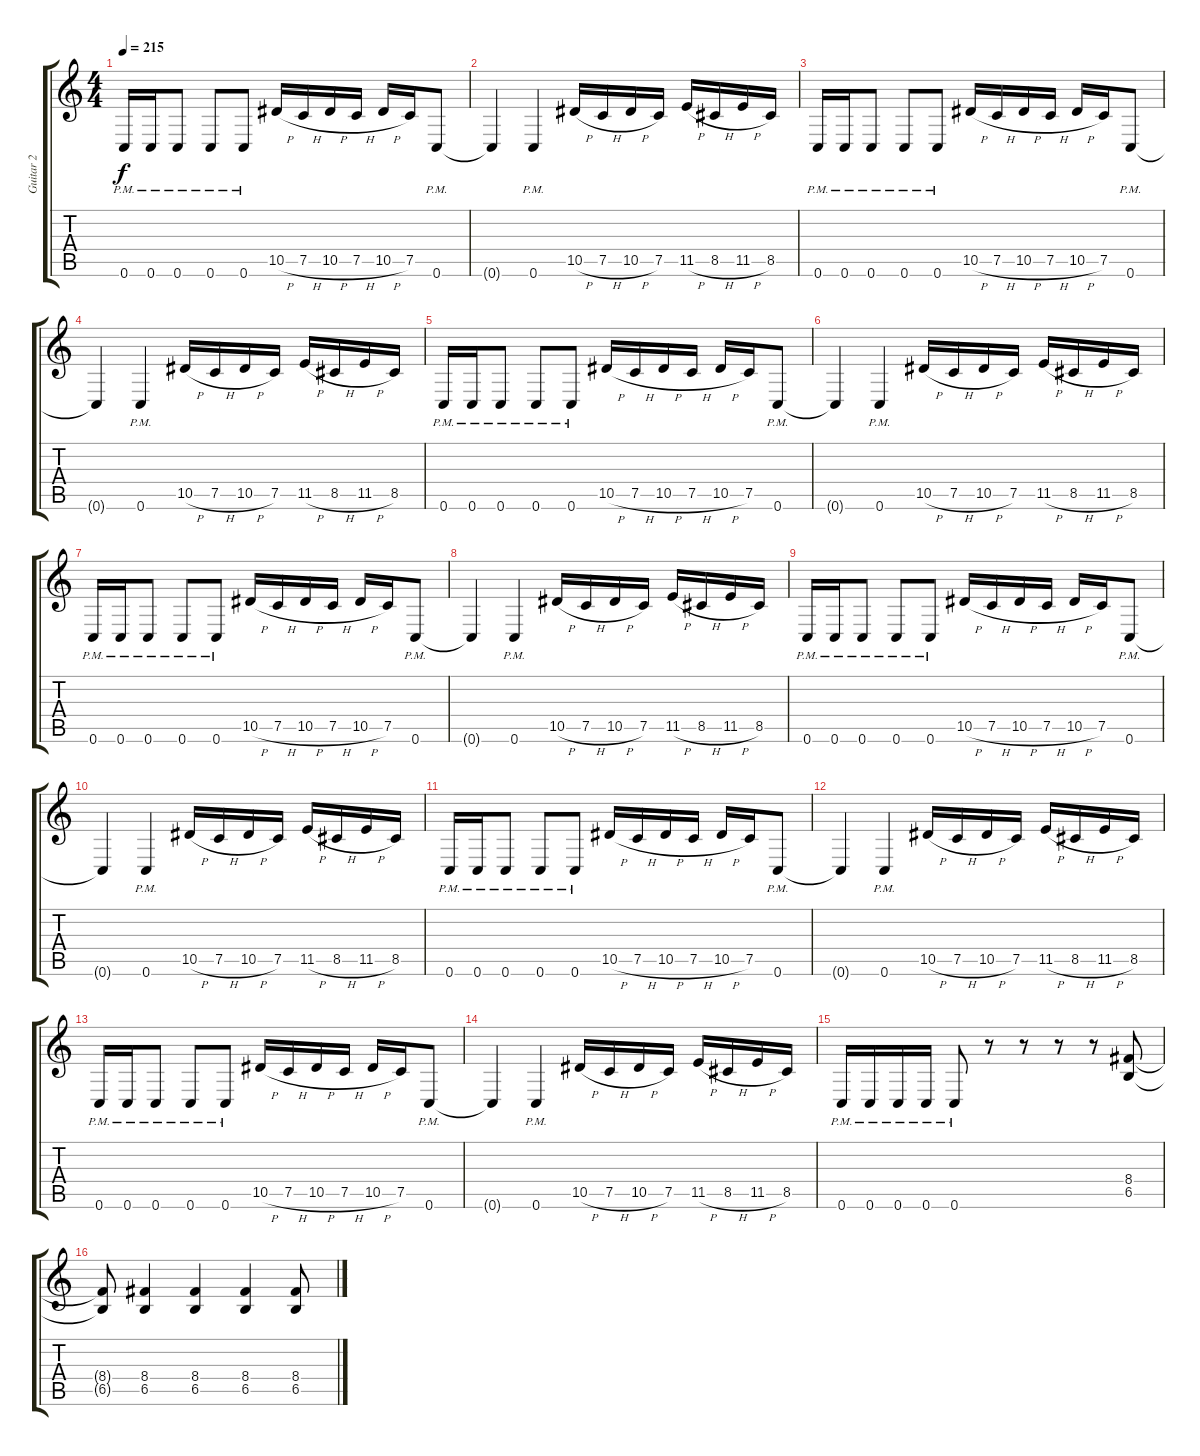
\track ("Guitar 2" "Guitar 2") {instrument distortionguitar}
\staff {score tabs}
\tuning (C4 G3 Eb3 Bb2 F2 C2) {hide}
\ts (4 4)
\tempo 215
\clef g2
\ks c
0.6{pm}.16{dy f} 0.6{pm}.16 0.6{pm}.8 0.6{pm}.8 0.6{pm}.8 10.5{h}.16 7.5{h}.16 10.5{h}.16 7.5{h}.16 10.5{h}.16 7.5.16 0.6{pm}.8 |
0.6{t}.4 0.6{pm}.4 10.5{h}.16 7.5{h}.16 10.5{h}.16 7.5.16 11.5{h}.16 8.5{h}.16 11.5{h}.16 8.5.16 |
0.6{pm}.16 0.6{pm}.16 0.6{pm}.8 0.6{pm}.8 0.6{pm}.8 10.5{h}.16 7.5{h}.16 10.5{h}.16 7.5{h}.16 10.5{h}.16 7.5.16 0.6{pm}.8 |
0.6{t}.4 0.6{pm}.4 10.5{h}.16 7.5{h}.16 10.5{h}.16 7.5.16 11.5{h}.16 8.5{h}.16 11.5{h}.16 8.5.16 |
0.6{pm}.16 0.6{pm}.16 0.6{pm}.8 0.6{pm}.8 0.6{pm}.8 10.5{h}.16 7.5{h}.16 10.5{h}.16 7.5{h}.16 10.5{h}.16 7.5.16 0.6{pm}.8 |
0.6{t}.4 0.6{pm}.4 10.5{h}.16 7.5{h}.16 10.5{h}.16 7.5.16 11.5{h}.16 8.5{h}.16 11.5{h}.16 8.5.16 |
0.6{pm}.16 0.6{pm}.16 0.6{pm}.8 0.6{pm}.8 0.6{pm}.8 10.5{h}.16 7.5{h}.16 10.5{h}.16 7.5{h}.16 10.5{h}.16 7.5.16 0.6{pm}.8 |
0.6{t}.4 0.6{pm}.4 10.5{h}.16 7.5{h}.16 10.5{h}.16 7.5.16 11.5{h}.16 8.5{h}.16 11.5{h}.16 8.5.16 |
0.6{pm}.16 0.6{pm}.16 0.6{pm}.8 0.6{pm}.8 0.6{pm}.8 10.5{h}.16 7.5{h}.16 10.5{h}.16 7.5{h}.16 10.5{h}.16 7.5.16 0.6{pm}.8 |
0.6{t}.4 0.6{pm}.4 10.5{h}.16 7.5{h}.16 10.5{h}.16 7.5.16 11.5{h}.16 8.5{h}.16 11.5{h}.16 8.5.16 |
0.6{pm}.16 0.6{pm}.16 0.6{pm}.8 0.6{pm}.8 0.6{pm}.8 10.5{h}.16 7.5{h}.16 10.5{h}.16 7.5{h}.16 10.5{h}.16 7.5.16 0.6{pm}.8 |
0.6{t}.4 0.6{pm}.4 10.5{h}.16 7.5{h}.16 10.5{h}.16 7.5.16 11.5{h}.16 8.5{h}.16 11.5{h}.16 8.5.16 |
0.6{pm}.16 0.6{pm}.16 0.6{pm}.8 0.6{pm}.8 0.6{pm}.8 10.5{h}.16 7.5{h}.16 10.5{h}.16 7.5{h}.16 10.5{h}.16 7.5.16 0.6{pm}.8 |
0.6{t}.4 0.6{pm}.4 10.5{h}.16 7.5{h}.16 10.5{h}.16 7.5.16 11.5{h}.16 8.5{h}.16 11.5{h}.16 8.5.16 |
0.6{pm}.16 0.6{pm}.16 0.6{pm}.16 0.6{pm}.16 0.6{pm}.8 r.8 r.8 r.8 r.8 (8.4 6.5).8 |
(8.4{t} 6.5{t}).8 (8.4 6.5).4 (8.4 6.5).4 (8.4 6.5).4 (8.4 6.5).8
